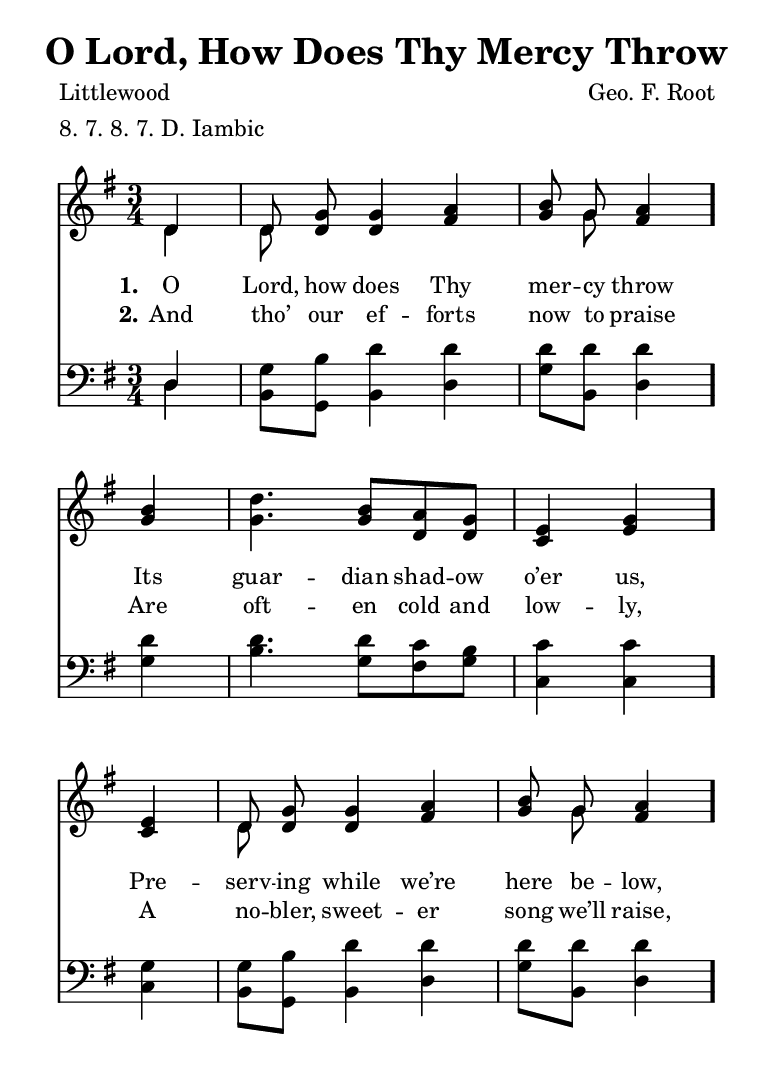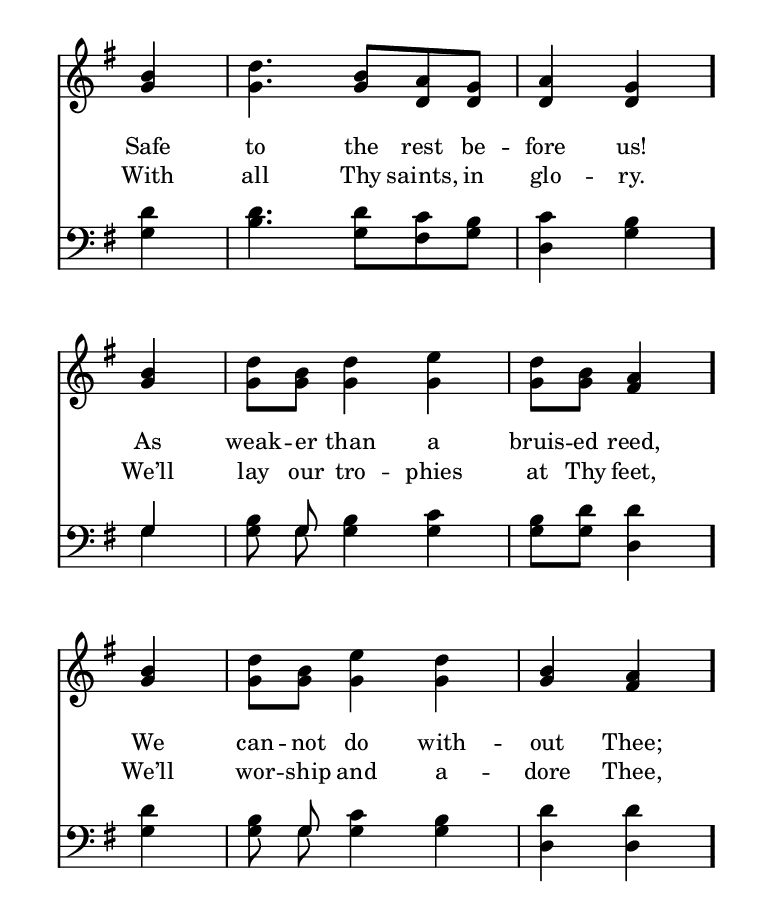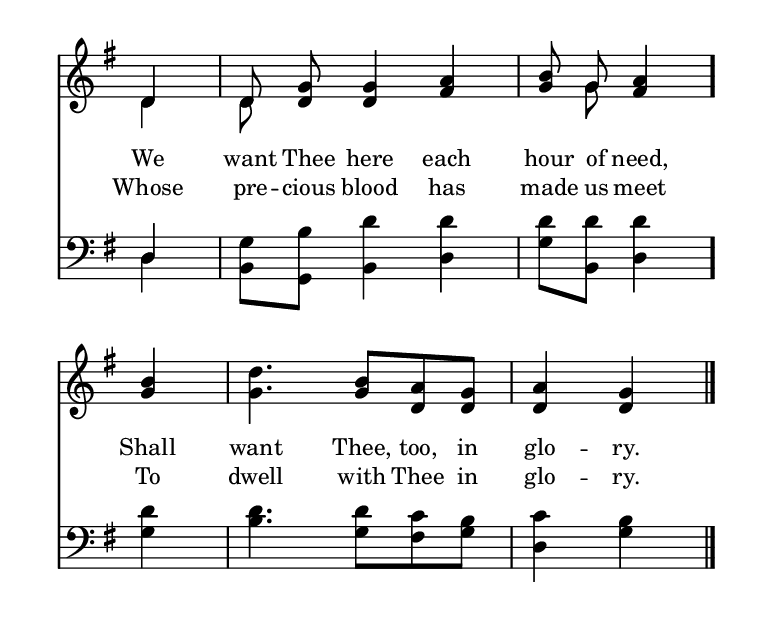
\include "common/global.ily"
\paper {
  \include "common/paper.ily"
  ragged-bottom = ##t
  systems-per-page = #(cond (is-eogsized 2) (#t #f))
}

\header{
  hymnnumber = "251"
  title = "O Lord, How Does Thy Mercy Throw"
  tunename = "Shining Shore"
  meter = "8. 7. 8. 7. D. Iambic"
  poet = "Littlewood"
  composer = "Geo. F. Root"
  %copyright = ""
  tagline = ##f
}

% for fermata in MIDI
ta = { \tempo 4=80 }
tb = { \tempo 4=40 }

patternAA = { c4 | c8 c8 c4 c4 | c8 c8 c4 }
patternAB = { c4 | c8 c8 c4 c4 | c4 c4 }

patternBA = { c4 | c4. c8 c8 c8 | c4 c4 }

global = {
  \include "common/overrides.ily"
  \override Staff.TimeSignature.style = #'numbered
  \time 3/4
  \override Score.MetronomeMark.transparent = ##t % hide all fermata changes too
  \ta
  \key g \major
  \partial 4
  \autoBeamOff
}

notesSoprano = {
\global
\relative c' {

  \changePitch \patternAA { d | d g g a | b g a }
  \changePitch \patternBA { b | d b a g | e g }
  \changePitch \patternAA { e | d g g a | b g a }
  \changePitch \patternBA { b | d b a g | a g }

  \changePitch \patternAA { b | d b d e | d b a }
  \changePitch \patternAB { b | d b e d | b a }
  \changePitch \patternAA { d, | d g g a | b g a }
  \changePitch \patternBA { b | d b a g | a g }

  \bar "|."

}
}

notesAlto = {
\global
\relative e' {

  \changePitch \patternAA { d | d d d fis | g g fis }
  \changePitch \patternBA { g | g g d d | c e }
  \changePitch \patternAA { c | d d d fis | g g fis }
  \changePitch \patternBA { g | g g d d | d d }

  \changePitch \patternAA { g | g g g g | g g fis }
  \changePitch \patternAB { g | g g g g | g fis }
  \changePitch \patternAA { d | d d d fis | g g fis }
  \changePitch \patternBA { g | g g d d | d d }

}
}

notesTenor = {
\global
\relative a, {

  \changePitch \patternAA { d | g b d d | d d d }
  \changePitch \patternBA { d | d d c b | c c }
  \changePitch \patternAA { g | g b d d | d d d }
  \changePitch \patternBA { d | d d c b | c b }

  \changePitch \patternAA { g | b g b c | b d d }
  \changePitch \patternAB { d | b g c b | d d }
  \changePitch \patternAA { d, | g b d d | d d d }
  \changePitch \patternBA { d | d d c b | c b }

}
}

notesBass = {
\global
\relative f {

  \changePitch \patternAA { d | b g b d | g b, d }
  \changePitch \patternBA { g | b g fis g | c, c }
  \changePitch \patternAA { c | b g b d | g b, d }
  \changePitch \patternBA { g | b g fis g | d g }

  \changePitch \patternAA { g | g g g g | g g d }
  \changePitch \patternAB { g | g g g g | d d }
  \changePitch \patternAA { d | b g b d | g b, d }
  \changePitch \patternBA { g | b g fis g | d g }

}
}

wordsA = \lyricmode {
\set stanza = "1."

O Lord, how does Thy mer -- cy throw \bar "."
Its guar -- dian shad -- ow o’er us, \bar "." \break
Pre -- serv -- ing while we’re here be -- low, \bar "."
Safe to the rest be -- fore us! \bar "." \break
As weak -- er than a bruis -- ed reed, \bar "."
We can -- not do with -- out Thee; \bar "." \break
We want Thee here each hour of need, \bar "."
Shall want Thee, too, in glo -- ry. \bar "." \break

}

wordsB = \lyricmode {
\set stanza = "2."

And tho’ our ef -- forts now to praise
Are oft -- en cold and low -- ly,
A no -- bler, sweet -- er song we’ll raise,
With all Thy saints, in glo -- ry.
We’ll lay our tro -- phies at Thy feet,
We’ll wor -- ship and a -- dore Thee,
Whose pre -- cious blood has made us meet
To dwell with Thee in glo -- ry.

}

\score {
  \context ChoirStaff <<
    \context Staff = upper <<
      \set ChoirStaff.systemStartDelimiter = #'SystemStartBar
      \set ChoirStaff.printPartCombineTexts = ##f
      \partcombine #'(2 . 9) \notesSoprano \notesAlto
      \context NullVoice = sopranos { \voiceOne << \notesSoprano >> }
      \context NullVoice = altos { \voiceTwo << \notesAlto >> }
      \context Lyrics = one   \lyricsto sopranos \wordsA
      \context Lyrics = two   \lyricsto sopranos \wordsB
    >>
    \context Staff = men <<
      \clef bass
      \set ChoirStaff.printPartCombineTexts = ##f
      \partcombine #'(2 . 9) \notesTenor \notesBass
      \context NullVoice = tenors { \voiceOne << \notesTenor >> }
      \context NullVoice = basses { \voiceTwo << \notesBass >> }
    >>
  >>
  \layout {
    \include "common/layout.ily"
  }
  \midi{
    \include "common/midi.ily"
  }
}

\version "2.19.49"  % necessary for upgrading to future LilyPond versions.

% vi:set et ts=2 sw=2 ai nocindent syntax=lilypond:
